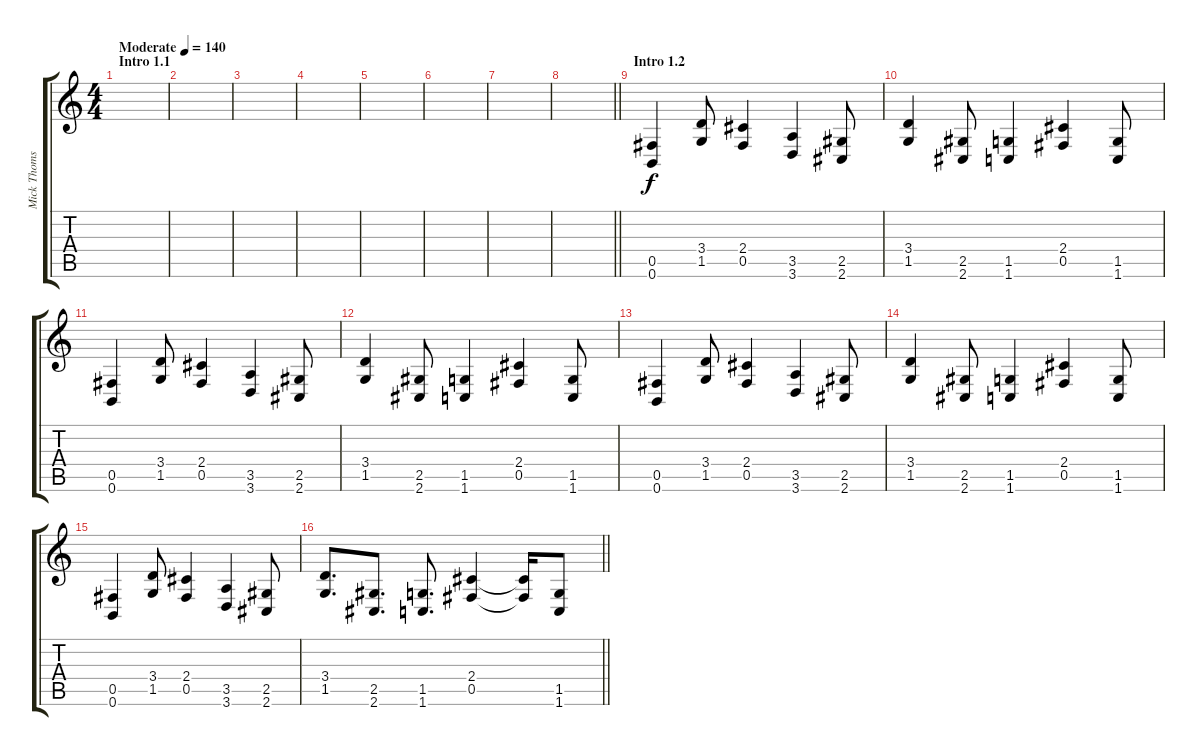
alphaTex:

\track ("Mick Thomson" "Mick Thoms") {instrument distortionguitar}
\staff {score tabs}
\tuning (Db4 Ab3 E3 B2 Gb2 B1) {hide}
\ts (4 4)
\section ("" "Intro 1.1")
\tempo (140 "Moderate")
\clef g2
\ks c
|
|
|
|
|
|
|
\barLineRight lightlight
|
\section ("" "Intro 1.2")
(0.5 0.6).4 (3.4 1.5).8 (2.4 0.5).4 (3.5 3.6).4 (2.5 2.6).8 |
(3.4 1.5).4 (2.5 2.6).8 (1.5 1.6).4 (2.4 0.5).4 (1.5 1.6).8 |
(0.5 0.6).4 (3.4 1.5).8 (2.4 0.5).4 (3.5 3.6).4 (2.5 2.6).8 |
(3.4 1.5).4 (2.5 2.6).8 (1.5 1.6).4 (2.4 0.5).4 (1.5 1.6).8 |
(0.5 0.6).4 (3.4 1.5).8 (2.4 0.5).4 (3.5 3.6).4 (2.5 2.6).8 |
(3.4 1.5).4 (2.5 2.6).8 (1.5 1.6).4 (2.4 0.5).4 (1.5 1.6).8 |
(0.5 0.6).4 (3.4 1.5).8 (2.4 0.5).4 (3.5 3.6).4 (2.5 2.6).8 |
\barLineRight lightlight
(3.4 1.5).8{d} (2.5 2.6).8{d} (1.5 1.6).8{d} (2.4 0.5).4 (2.4{t} 0.5{t}).16 (1.5 1.6).8
